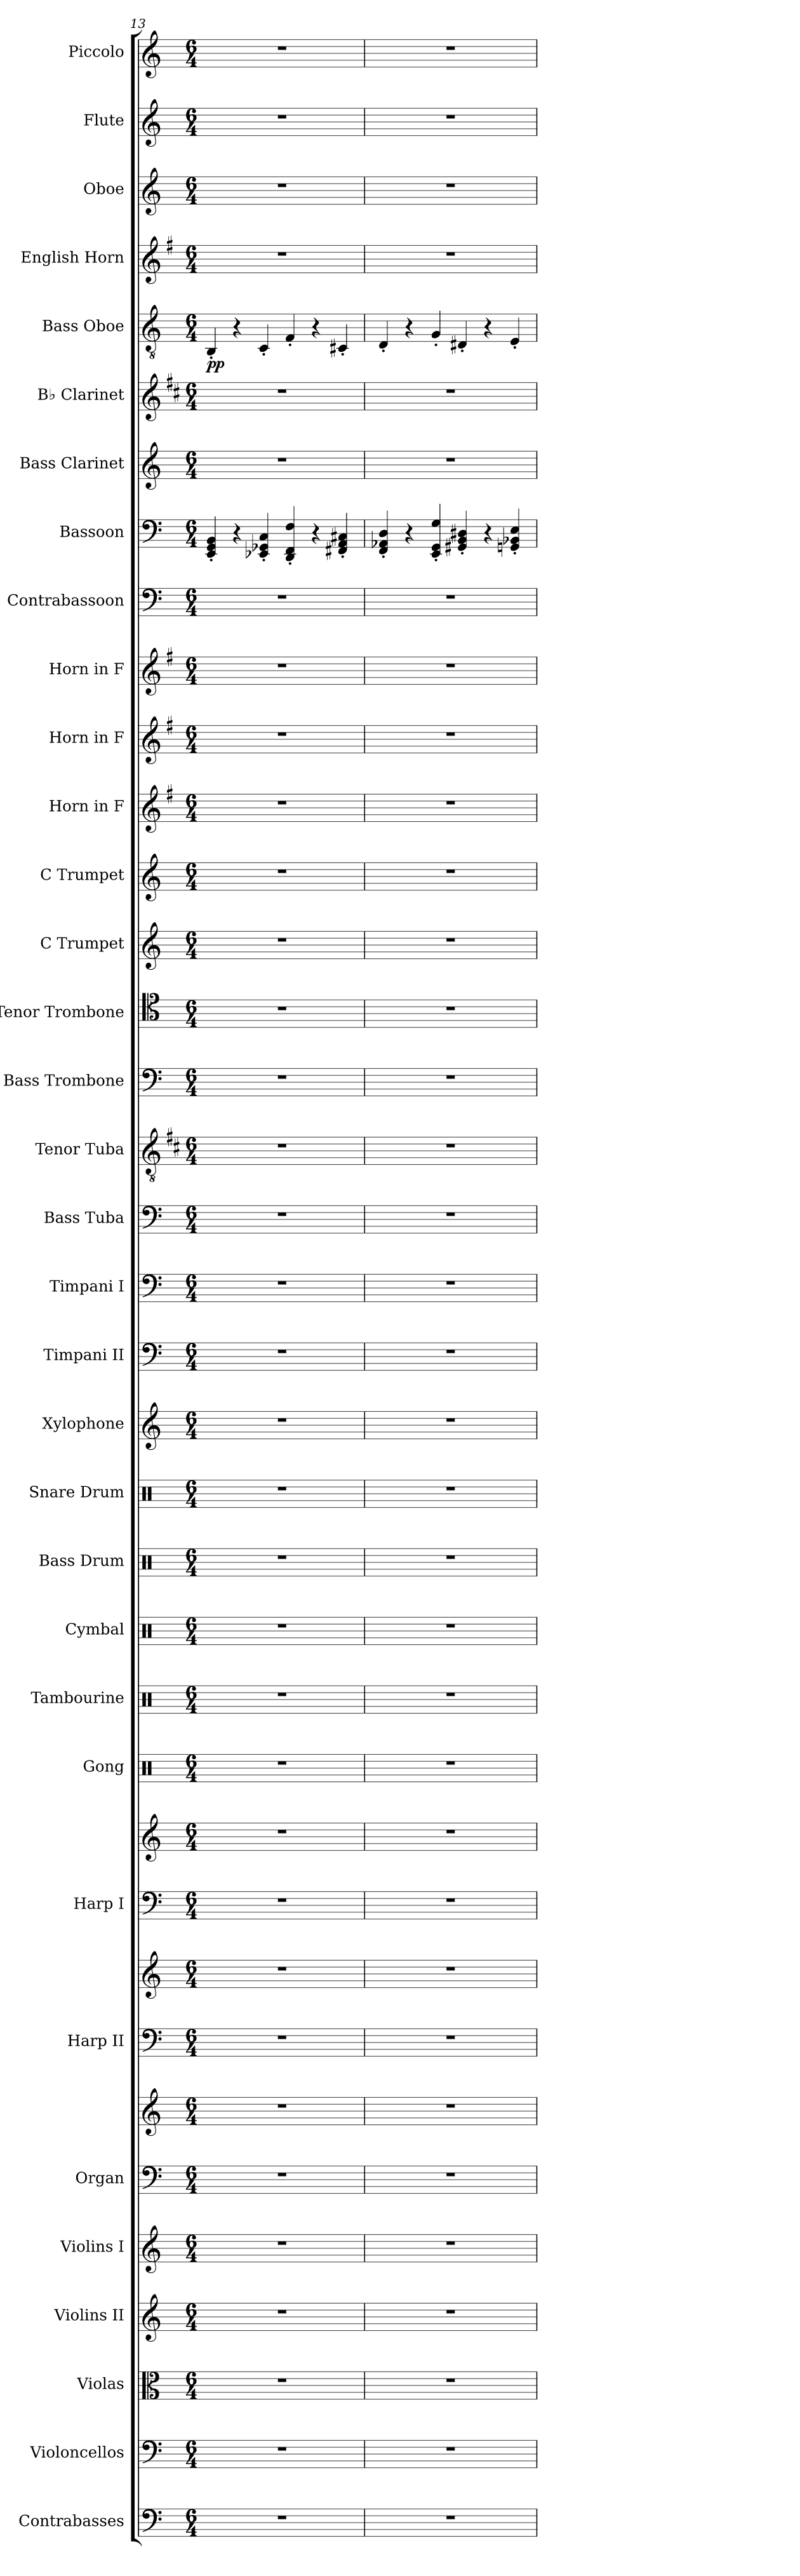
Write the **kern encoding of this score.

**kern	**kern	**kern	**kern	**kern	**kern	**kern	**kern	**kern	**kern	**kern	**kern	**kern	**kern	**kern	**kern	**kern	**kern	**kern	**kern	**kern	**kern	**kern	**kern	**kern	**kern	**kern	**kern	**kern	**kern	**kern	**kern	**kern	**dynam	**kern	**kern	**kern	**kern
*part34	*part33	*part32	*part31	*part30	*part29	*part29	*part28	*part28	*part27	*part27	*part26	*part25	*part24	*part23	*part22	*part21	*part20	*part19	*part18	*part17	*part16	*part15	*part14	*part13	*part12	*part11	*part10	*part9	*part8	*part7	*part6	*part5	*part5	*part4	*part3	*part2	*part1
*staff37	*staff36	*staff35	*staff34	*staff33	*staff32	*staff31	*staff30	*staff29	*staff28	*staff27	*staff26	*staff25	*staff24	*staff23	*staff22	*staff21	*staff20	*staff19	*staff18	*staff17	*staff16	*staff15	*staff14	*staff13	*staff12	*staff11	*staff10	*staff9	*staff8	*staff7	*staff6	*staff5	*staff5	*staff4	*staff3	*staff2	*staff1
*I"Contrabasses	*I"Violoncellos	*I"Violas	*I"Violins II	*I"Violins I	*I"Organ	*	*I"Harp II	*	*I"Harp I	*	*I"Gong	*I"Tambourine	*I"Cymbal	*I"Bass Drum	*I"Snare Drum	*I"Xylophone	*I"Timpani II	*I"Timpani I	*I"Bass Tuba	*I"Tenor Tuba	*I"Bass Trombone	*I"Tenor Trombone	*I"C Trumpet	*I"C Trumpet	*I"Horn in F	*I"Horn in F	*I"Horn in F	*I"Contrabassoon	*I"Bassoon	*I"Bass Clarinet	*I"B♭ Clarinet	*I"Bass Oboe	*	*I"English Horn	*I"Oboe	*I"Flute	*I"Piccolo
*I'Cbs.	*I'Vcs.	*I'Vlas.	*I'Vlns.	*I'Vlns.	*I'Org.	*	*I'Hrp.	*	*I'Hrp.	*	*	*I'Tamb.	*I'Cym.	*I'B. Dr.	*I'Sn. Dr.	*I'Xyl.	*I'Timp.	*I'Timp.	*I'Tba.	*	*I'B. Tbn.	*I'T. Tbn.	*I'C Tpt.	*I'C Tpt.	*	*	*	*I'Cbsn.	*I'Bsn.	*I'B. Cl.	*I'B♭ Cl.	*	*	*I'E. Hn.	*I'Ob.	*I'Fl.	*I'Picc.
*clefF4	*clefF4	*clefC3	*clefG2	*clefG2	*clefF4	*clefG2	*clefF4	*clefG2	*clefF4	*clefG2	*clefX	*clefX	*clefX	*clefX	*clefX	*clefG2	*clefF4	*clefF4	*clefF4	*clefGv2	*clefF4	*clefC4	*clefG2	*clefG2	*clefG2	*clefG2	*clefG2	*clefF4	*clefF4	*clefG2	*clefG2	*clefGv2	*	*clefG2	*clefG2	*clefG2	*clefG2
*ITrd7c12	*	*	*	*	*	*	*	*	*	*	*	*	*	*	*	*ITrd-7c-12	*	*	*	*ITrd1c2	*	*	*	*	*ITrd4c7	*ITrd4c7	*ITrd4c7	*ITrd7c12	*	*ITrd8c14	*ITrd1c2	*	*	*ITrd4c7	*	*	*ITrd-7c-12
*k[]	*k[]	*k[]	*k[]	*k[]	*k[]	*k[]	*k[]	*k[]	*k[]	*k[]	*k[]	*k[]	*k[]	*k[]	*k[]	*k[]	*k[]	*k[]	*k[]	*k[]	*k[]	*k[]	*k[]	*k[]	*k[]	*k[]	*k[]	*k[]	*k[]	*k[]	*k[]	*k[]	*	*k[]	*k[]	*k[]	*k[]
*M6/4	*M6/4	*M6/4	*M6/4	*M6/4	*M6/4	*M6/4	*M6/4	*M6/4	*M6/4	*M6/4	*M6/4	*M6/4	*M6/4	*M6/4	*M6/4	*M6/4	*M6/4	*M6/4	*M6/4	*M6/4	*M6/4	*M6/4	*M6/4	*M6/4	*M6/4	*M6/4	*M6/4	*M6/4	*M6/4	*M6/4	*M6/4	*M6/4	*	*M6/4	*M6/4	*M6/4	*M6/4
=13	=13	=13	=13	=13	=13	=13	=13	=13	=13	=13	=13	=13	=13	=13	=13	=13	=13	=13	=13	=13	=13	=13	=13	=13	=13	=13	=13	=13	=13	=13	=13	=13	=13	=13	=13	=13	=13
!	!	!	!	!	!	!	!	!	!	!	!	!	!	!	!	!	!	!	!	!	!	!	!	!	!	!	!	!	!	!	!	!	!LO:DY:b	!	!	!	!
1.r	1.r	1.r	1.r	1.r	1.r	1.r	1.r	1.r	1.r	1.r	1.r	1.r	1.r	1.r	1.r	1.r	1.r	1.r	1.r	1.r	1.r	1.r	1.r	1.r	1.r	1.r	1.r	1.r	4EE/' 4GG/' 4BB/'	1.r	1.r	4BB'/	pp	1.r	1.r	1.r	1.r
.	.	.	.	.	.	.	.	.	.	.	.	.	.	.	.	.	.	.	.	.	.	.	.	.	.	.	.	.	4r	.	.	4r	.	.	.	.	.
.	.	.	.	.	.	.	.	.	.	.	.	.	.	.	.	.	.	.	.	.	.	.	.	.	.	.	.	.	4EE-X/' 4GG-X/' 4C/'	.	.	4C'/	.	.	.	.	.
.	.	.	.	.	.	.	.	.	.	.	.	.	.	.	.	.	.	.	.	.	.	.	.	.	.	.	.	.	4DD/' 4FF/' 4F/'	.	.	4F'/	.	.	.	.	.
.	.	.	.	.	.	.	.	.	.	.	.	.	.	.	.	.	.	.	.	.	.	.	.	.	.	.	.	.	4r	.	.	4r	.	.	.	.	.
.	.	.	.	.	.	.	.	.	.	.	.	.	.	.	.	.	.	.	.	.	.	.	.	.	.	.	.	.	4FF#X/' 4AA/' 4C#X/'	.	.	4C#X'/	.	.	.	.	.
=14	=14	=14	=14	=14	=14	=14	=14	=14	=14	=14	=14	=14	=14	=14	=14	=14	=14	=14	=14	=14	=14	=14	=14	=14	=14	=14	=14	=14	=14	=14	=14	=14	=14	=14	=14	=14	=14
1.r	1.r	1.r	1.r	1.r	1.r	1.r	1.r	1.r	1.r	1.r	1.r	1.r	1.r	1.r	1.r	1.r	1.r	1.r	1.r	1.r	1.r	1.r	1.r	1.r	1.r	1.r	1.r	1.r	4FF/' 4AA-X/' 4D/'	1.r	1.r	4D'/	.	1.r	1.r	1.r	1.r
.	.	.	.	.	.	.	.	.	.	.	.	.	.	.	.	.	.	.	.	.	.	.	.	.	.	.	.	.	4r	.	.	4r	.	.	.	.	.
.	.	.	.	.	.	.	.	.	.	.	.	.	.	.	.	.	.	.	.	.	.	.	.	.	.	.	.	.	4EE/' 4GG/' 4G/'	.	.	4G'/	.	.	.	.	.
.	.	.	.	.	.	.	.	.	.	.	.	.	.	.	.	.	.	.	.	.	.	.	.	.	.	.	.	.	4GG#X/' 4BB/' 4D#X/'	.	.	4D#X'/	.	.	.	.	.
.	.	.	.	.	.	.	.	.	.	.	.	.	.	.	.	.	.	.	.	.	.	.	.	.	.	.	.	.	4r	.	.	4r	.	.	.	.	.
.	.	.	.	.	.	.	.	.	.	.	.	.	.	.	.	.	.	.	.	.	.	.	.	.	.	.	.	.	4GGn/' 4BB-X/' 4E/'	.	.	4E'/	.	.	.	.	.
=	=	=	=	=	=	=	=	=	=	=	=	=	=	=	=	=	=	=	=	=	=	=	=	=	=	=	=	=	=	=	=	=	=	=	=	=	=
*-	*-	*-	*-	*-	*-	*-	*-	*-	*-	*-	*-	*-	*-	*-	*-	*-	*-	*-	*-	*-	*-	*-	*-	*-	*-	*-	*-	*-	*-	*-	*-	*-	*-	*-	*-	*-	*-
